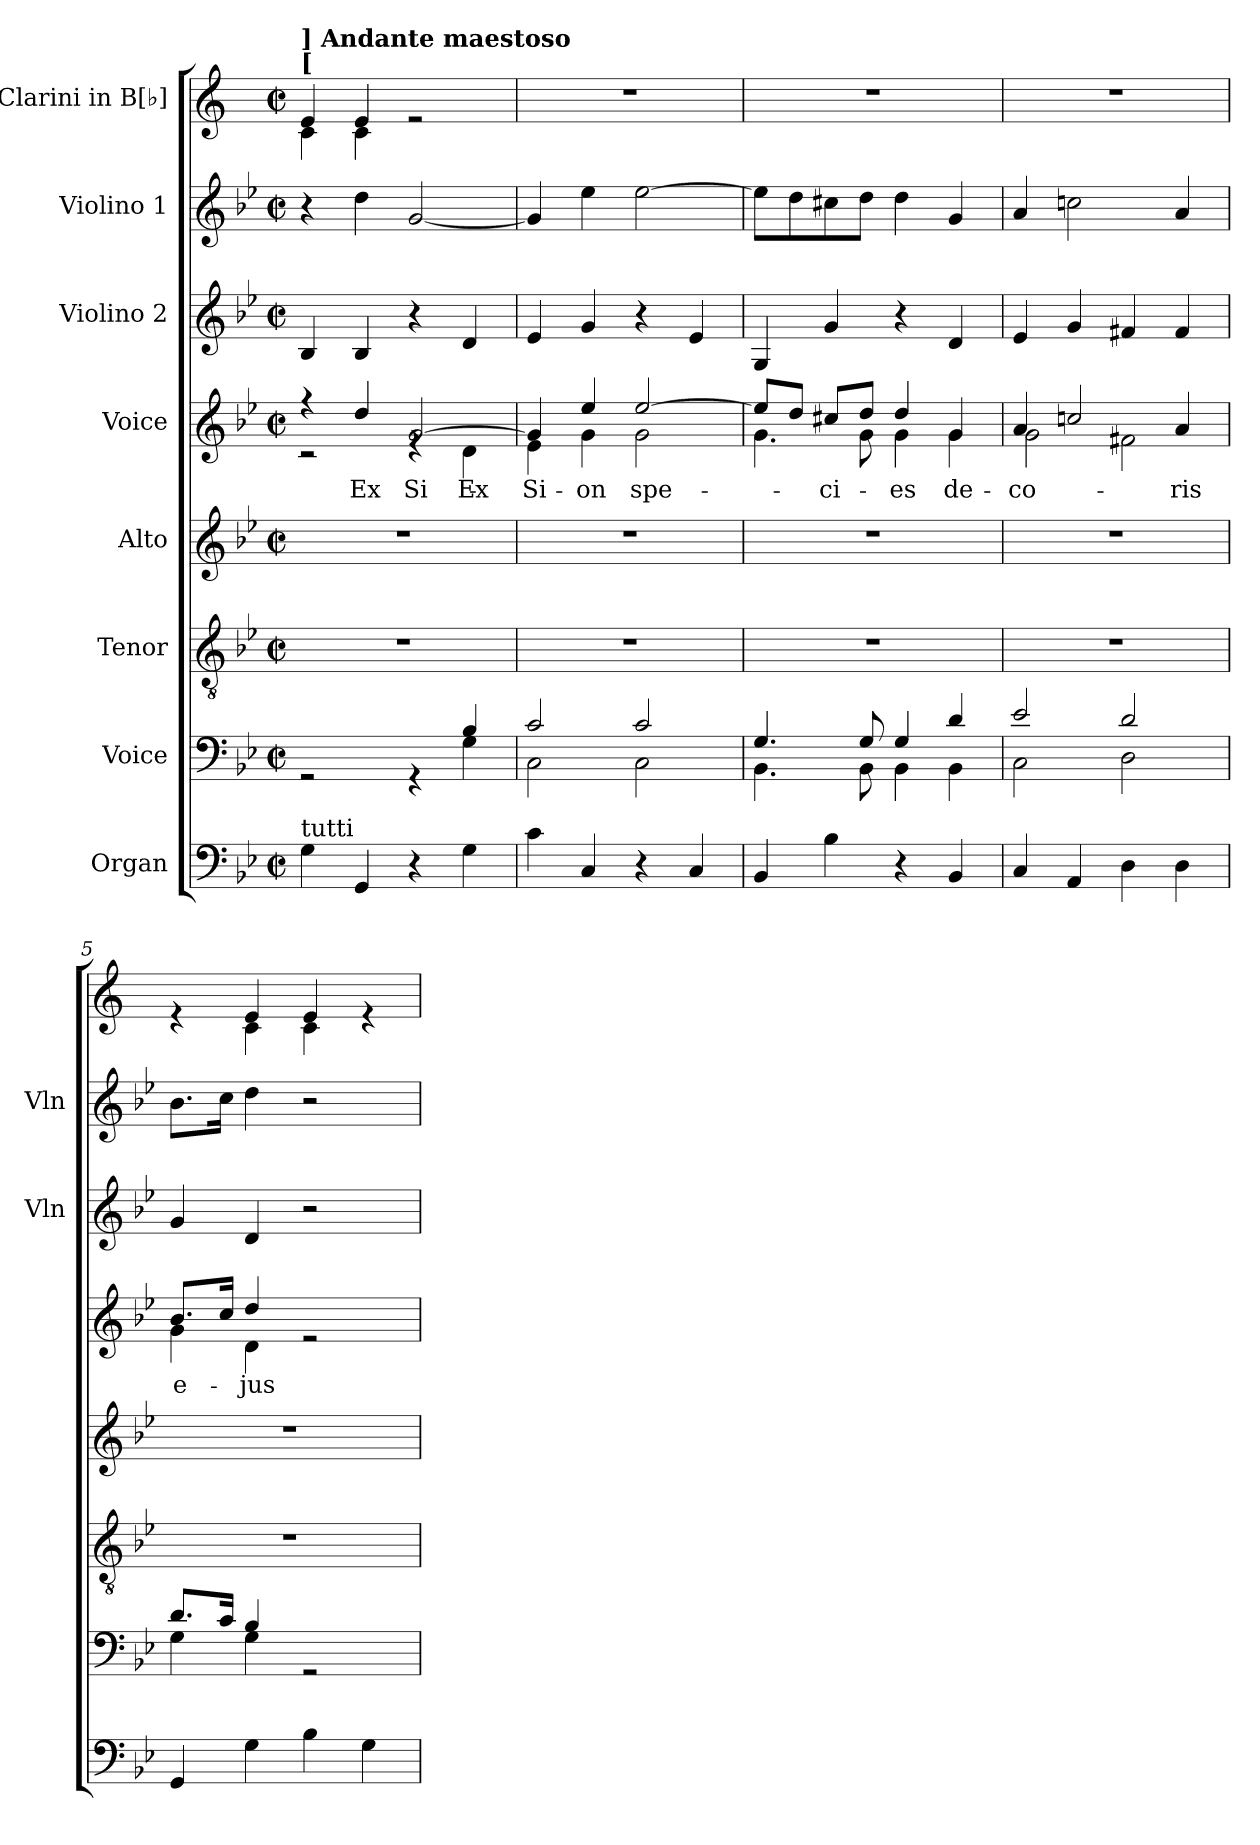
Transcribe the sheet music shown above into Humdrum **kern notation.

**kern	**kern	**kern	**kern	**kern	**text	**kern	**kern	**kern
*part8	*part7	*part6	*part5	*part4	*part4	*part3	*part2	*part1
*staff8	*staff7	*staff6	*staff5	*staff4	*staff4	*staff3	*staff2	*staff1
*I"Organ	*I"Voice	*I"Tenor	*I"Alto	*I"Voice	*	*I"Violino 2	*I"Violino 1	*I"Clarini in B[♭]
*	*	*	*	*	*	*I'Vln	*I'Vln	*
*clefF4	*clefF4	*clefGv2	*clefG2	*clefG2	*	*clefG2	*clefG2	*clefG2
*	*	*	*	*	*	*	*	*ITrd1c2
*k[b-e-]	*k[b-e-]	*k[b-e-]	*k[b-e-]	*k[b-e-]	*	*k[b-e-]	*k[b-e-]	*k[b-e-]
*M2/2	*M2/2	*M2/2	*M2/2	*M2/2	*	*M2/2	*M2/2	*M2/2
*met(c|)	*met(c|)	*met(c|)	*met(c|)	*met(c|)	*	*met(c|)	*met(c|)	*met(c|)
*MM140	*MM140	*MM140	*MM140	*MM140	*	*MM140	*MM140	*MM140
=1	=1	=1	=1	=1	=1	=1	=1	=1
*	*^	*	*	*^	*	*	*	*^
!	!	!	!	!	!	!	!	!	!	!LO:TX:a:B:t=[	!
!	!	!	!	!	!	!	!	!	!	!LO:TX:a:B:t=] Andante maestoso	!
!LO:TX:a:t=tutti	!	!	!	!	!	!	!	!	!	!	!
4G\	2rGG	2.ryy	1r	1r	4r	2r	.	4B-/	4r	4d/	4B-\
!	!	!	!	!	!	!	!LO:LY:b	!	!	!	!
4GG/	.	.	.	.	4dd/	.	Ex	4B-/	4dd\	4d/	4B-\
!	!	!	!	!	!	!	!LO:LY:b	!	!	!	!
4r	4rGG	.	.	.	[2g/	4re	Si-	4r	[2g/	2re	2ryy
!	!	!	!	!	!	!	!LO:LY:b	!	!	!	!
4G\	4B-/	4G\	.	.	.	4d\	Ex	4d/	.	.	.
*	*	*	*	*	*	*	*	*	*	*v	*v
=2	=2	=2	=2	=2	=2	=2	=2	=2	=2	=2
!	!	!	!	!	!	!	!LO:LY:b	!	!	!
4c\	2c/	2C\	1r	1r	4g/]	4e-\	Si-	4e-/	4g/]	1r
!	!	!	!	!	!	!	!LO:LY:b	!	!	!
!	!	!	!	!	!	!	!LO:LY:b	!	!	!
4C/	.	.	.	.	4ee-/	4g\	-on	4g/	4ee-\	.
!	!	!	!	!	!	!	!LO:LY:b	!	!	!
4r	2c/	2C\	.	.	[2ee-/	2g\	spe-	4r	[2ee-\	.
4C/	.	.	.	.	.	.	.	4e-/	.	.
=3	=3	=3	=3	=3	=3	=3	=3	=3	=3	=3
4BB-/	4.G/	4.BB-\	1r	1r	8ee-/L]	4.g\	.	4G/	8ee-\L]	1r
.	.	.	.	.	8dd/J	.	.	.	8dd\	.
!	!	!	!	!	!	!	!LO:LY:b	!	!	!
4B-\	.	.	.	.	8cc#X/L	.	-ci-	4g/	8cc#X\	.
.	8G/	8BB-\	.	.	8dd/J	8g\	.	.	8dd\J	.
!	!	!	!	!	!	!	!LO:LY:b	!	!	!
4r	4G/	4BB-\	.	.	4dd/	4g\	-es	4r	4dd\	.
!	!	!	!	!	!	!	!LO:LY:b	!	!	!
4BB-/	4d/	4BB-\	.	.	4g/	4g\	de-	4d/	4g/	.
=4	=4	=4	=4	=4	=4	=4	=4	=4	=4	=4
!	!	!	!	!	!	!	!LO:LY:b	!	!	!
4C/	2e-/	2C\	1r	1r	4a/	2g\	-co-	4e-/	4a/	1r
4AA/	.	.	.	.	2ccn/	.	.	4g/	2ccn\	.
4D\	2d/	2D\	.	.	.	2f#X\	.	4f#X/	.	.
!	!	!	!	!	!	!	!LO:LY:b	!	!	!
4D\	.	.	.	.	4a/	.	-ris	4f#/	4a/	.
=5	=5	=5	=5	=5	=5	=5	=5	=5	=5	=5
!	!	!	!	!	!	!	!LO:LY:b	!	!	!
*	*	*	*	*	*	*	*	*	*	*^
4GG/	8.d/L	4G\	1r	1r	8.b-/L	4g\	e-	4g/	8.b-\L	4re	4ryy
.	16c/Jk	.	.	.	16cc/Jk	.	.	.	16cc\Jk	.	.
!	!	!	!	!	!	!	!LO:LY:b	!	!	!	!
4G\	4B-/	4G\	.	.	4dd/	4d\	-jus	4d/	4dd\	4d/	4B-\
4B-\	2rGG	2ryy	.	.	2re	2ryy	.	2r	2r	4d/	4B-\
4G\	.	.	.	.	.	.	.	.	.	4re	4ryy
*	*v	*v	*	*	*v	*v	*	*	*	*v	*v
=	=	=	=	=	=	=	=	=
*-	*-	*-	*-	*-	*-	*-	*-	*-
